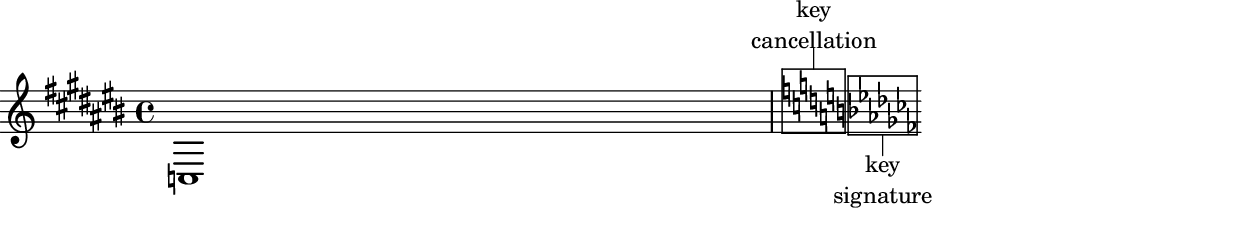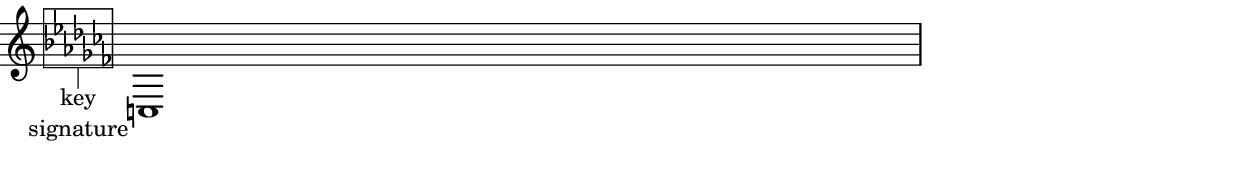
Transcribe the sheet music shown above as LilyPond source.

%% Generated by lilypond-book
%% Options: [exampleindent=10.16\mm,indent=0\mm,line-width=160\mm]
\include "lilypond-book-preamble.ly"


% ****************************************************************
% Start cut-&-pastable-section
% ****************************************************************

#(ly:set-option 'eps-box-padding 3.000000)



\paper {
  indent = 0\mm
  line-width = 160\mm
  % offset the left padding, also add 1mm as lilypond creates cropped
  % images with a little space on the right
  line-width = #(- line-width (* mm  3.000000) (* mm 1))
}

\layout {
  
}




% ****************************************************************
% ly snippet:
% ****************************************************************
\sourcefilename "/lilypond-2.24.3/input/regression/balloon-breakable.ly"
\sourcefileline 0
\version "2.23.4"

\header {
  texidoc = "Balloons on breakable items are visible if and only
if the item they annotate is visible."
}

\new Staff \with {
  \consists Balloon_engraver
}
{
  \key cis \major
  c1
  \balloonGrobText
    KeyCancellation
    #'(0 . 2)
    \markup \center-column { key cancellation }
  \balloonGrobText
    KeySignature
    #'(0 . -2)
    \markup \center-column { key signature }
  \key ces \major
  \break
  c1
}



% ****************************************************************
% end ly snippet
% ****************************************************************
